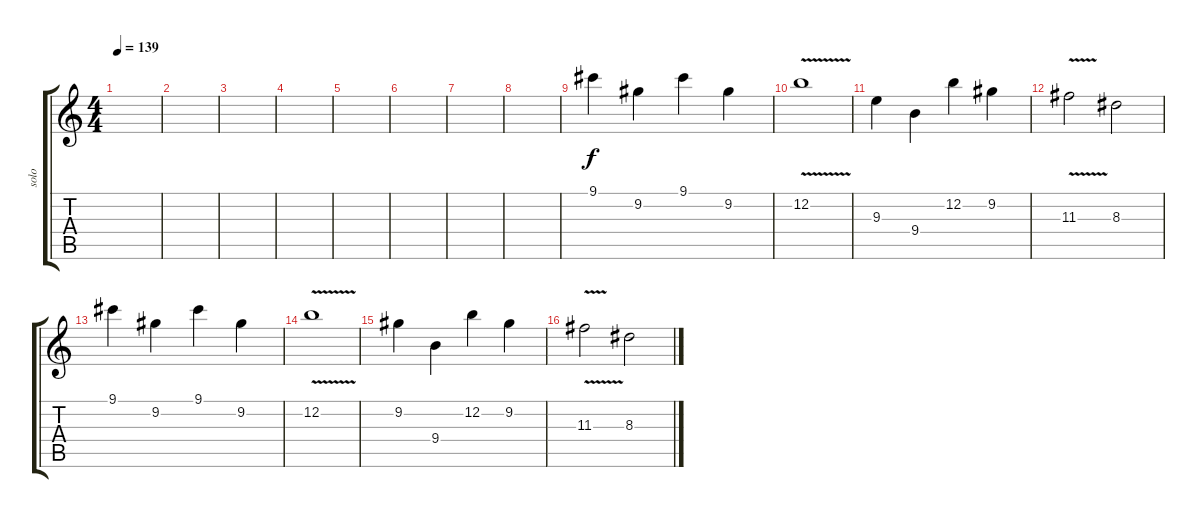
\track ("solo" "solo") {instrument overdrivenguitar}
\staff {score tabs}
\tuning (E4 B3 G3 D3 A2 E2) {hide}
\ts (4 4)
\tempo 139
\clef g2
\ks c
|
|
|
|
|
|
|
|
9.1.4{instrument overdrivenguitar} 9.2.4 9.1.4 9.2.4 |
12.2{v}.1 |
9.3.4 9.4.4 12.2.4 9.2.4 |
11.3{v}.2 8.3.2 |
9.1.4 9.2.4 9.1.4 9.2.4 |
12.2{v}.1 |
9.2.4 9.4.4 12.2.4 9.2.4 |
11.3{v}.2 8.3.2
